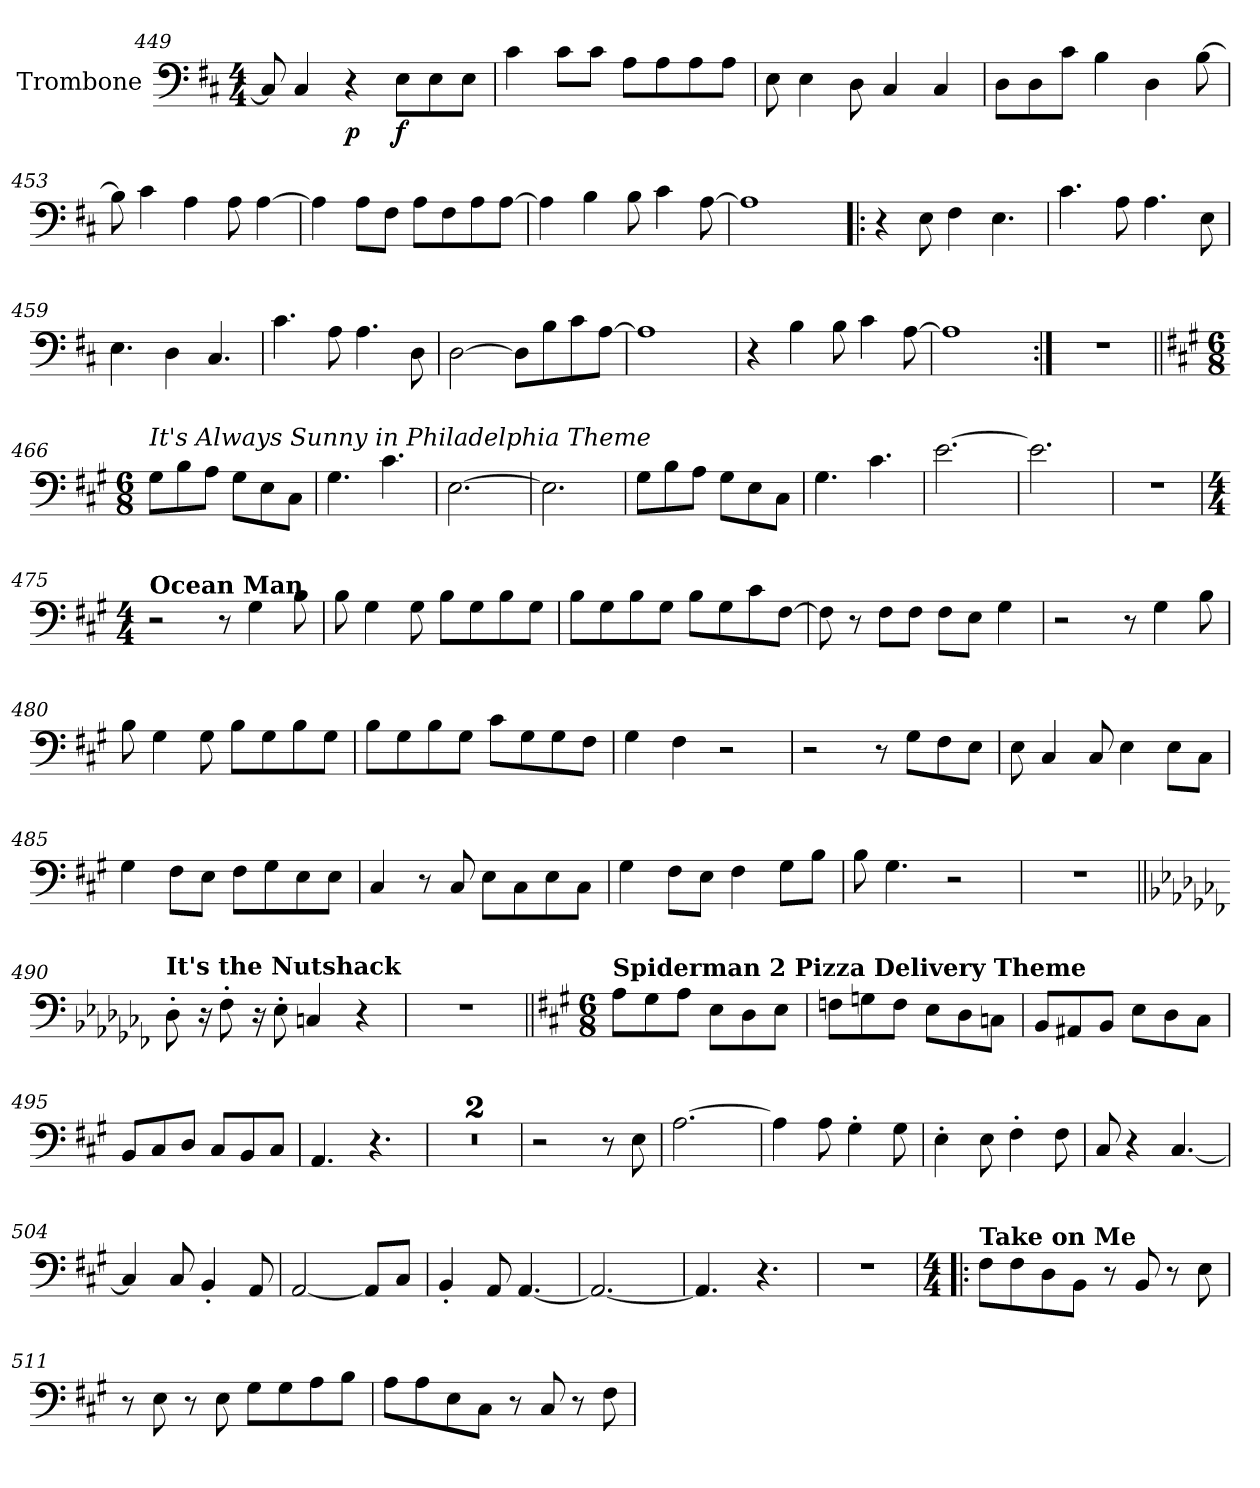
**kern	**dynam
*part1	*part1
*staff1	*staff1
*I"Trombone	*
*I'Tbn.	*
*clefF4	*
*k[f#c#]	*
*M4/4	*
=449	=449
8C#/]	.
4C#/	.
!	!LO:DY:b
4r	p
!	!LO:DY:b
8E\L	f
8E\	.
8E\J	.
!!LO:LB:g=z
=450	=450
4c#\	.
8c#\L	.
8c#\J	.
8A\L	.
8A\	.
8A\	.
8A\J	.
=451	=451
8E\	.
4E\	.
8D\	.
4C#/	.
4C#/	.
=452	=452
8D\L	.
8D\	.
8c#\J	.
4B\	.
4D\	.
[8B\	.
=453	=453
8B\]	.
4c#\	.
4A\	.
8A\	.
[4A\	.
!!LO:LB:g=z
=454	=454
4A\]	.
8A\L	.
8F#\J	.
8A\L	.
8F#\	.
8A\	.
[8A\J	.
=455	=455
4A\]	.
4B\	.
8B\	.
4c#\	.
[8A\	.
=456	=456
1A]	.
=457!|:	=457!|:
4r	.
8E\	.
4F#\	.
4.E\	.
!!LO:LB:g=z
=458	=458
4.c#\	.
8A\	.
4.A\	.
8E\	.
=459	=459
4.E\	.
4D\	.
4.C#/	.
=460	=460
4.c#\	.
8A\	.
4.A\	.
8D\	.
=461	=461
[2D\	.
8D\L]	.
8B\	.
8c#\	.
[8A\J	.
!!LO:LB:g=z
=462	=462
1A]	.
=463	=463
4r	.
4B\	.
8B\	.
4c#\	.
[8A\	.
=464	=464
1A]	.
=465:|!	=465:|!
1r	.
!!LO:PB:g=z
=466||	=466||
*k[f#c#g#]	*
*M6/8	*
*MM95	*
!LO:TX:a:i:t=It's Always Sunny in Philadelphia Theme	!
8G#\L	.
8B\	.
8A\J	.
8G#\L	.
8E\	.
8C#\J	.
=467	=467
4.G#\	.
4.c#\	.
=468	=468
[2.E\	.
=469	=469
2.E\]	.
=470	=470
8G#\L	.
8B\	.
8A\J	.
8G#\L	.
8E\	.
8C#\J	.
=471	=471
4.G#\	.
4.c#\	.
=472	=472
[2.e\	.
=473	=473
2.e\]	.
=474	=474
2.r	.
!!LO:LB:g=z
=475	=475
*M4/4	*
*MM125	*
!LO:TX:a:B:t=Ocean Man	!
2r	.
8r	.
4G#\	.
8B\	.
=476	=476
8B\	.
4G#\	.
8G#\	.
8B\L	.
8G#\	.
8B\	.
8G#\J	.
=477	=477
8B\L	.
8G#\	.
8B\	.
8G#\J	.
8B\L	.
8G#\	.
8c#\	.
[8F#\J	.
=478	=478
8F#\]	.
8r	.
8F#\L	.
8F#\J	.
8F#\L	.
8E\J	.
4G#\	.
=479	=479
2r	.
8r	.
4G#\	.
8B\	.
!!LO:LB:g=z
=480	=480
8B\	.
4G#\	.
8G#\	.
8B\L	.
8G#\	.
8B\	.
8G#\J	.
=481	=481
8B\L	.
8G#\	.
8B\	.
8G#\J	.
8c#\L	.
8G#\	.
8G#\	.
8F#\J	.
=482	=482
4G#\	.
4F#\	.
2r	.
=483	=483
2r	.
8r	.
8G#\L	.
8F#\	.
8E\J	.
!!LO:LB:g=z
=484	=484
8E\	.
4C#/	.
8C#/	.
4E\	.
8E\L	.
8C#\J	.
=485	=485
4G#\	.
8F#\L	.
8E\J	.
8F#\L	.
8G#\	.
8E\	.
8E\J	.
=486	=486
4C#/	.
8r	.
8C#/	.
8E\L	.
8C#\	.
8E\	.
8C#\J	.
=487	=487
4G#\	.
8F#\L	.
8E\J	.
4F#\	.
8G#\L	.
8B\J	.
=488	=488
8B\	.
4.G#\	.
2r	.
=489	=489
1r	.
!!LO:LB:g=z
=490||	=490||
*k[b-e-a-d-g-c-f-]	*
*MM100	*
!LO:TX:a:B:t=It's the Nutshack	!
8D-'\	.
16r	.
8F-'\	.
16r	.
8E-'\	.
4Cn/	.
4r	.
=491	=491
1r	.
!!LO:LB:g=z
=492||	=492||
*k[f#c#g#]	*
*M6/8	*
*MM210	*
!LO:TX:a:B:t=Spiderman 2 Pizza Delivery Theme	!
8A\L	.
8G#\	.
8A\J	.
8E\L	.
8D\	.
8E\J	.
=493	=493
8Fn\L	.
8Gn\	.
8F\J	.
8E\L	.
8D\	.
8Cn\J	.
=494	=494
8BB/L	.
8AA#X/	.
8BB/J	.
8E\L	.
8D\	.
8C#\J	.
=495	=495
8BB/L	.
8C#/	.
8D/J	.
8C#/L	.
8BB/	.
8C#/J	.
=496	=496
4.AA/	.
4.r	.
=497	=497
2.r	.
=498	=498
2.r	.
=499	=499
2r	.
8r	.
8E\	.
!!LO:LB:g=z
=500	=500
[2.A\	.
=501	=501
4A\]	.
8A\	.
4G#'\	.
8G#\	.
=502	=502
4E'\	.
8E\	.
4F#'\	.
8F#\	.
=503	=503
8C#/	.
4r	.
[4.C#/	.
=504	=504
4C#/]	.
8C#/	.
4BB'/	.
8AA/	.
=505	=505
[2AA/	.
8AA/L]	.
8C#/J	.
=506	=506
4BB'/	.
8AA/	.
[4.AA/	.
=507	=507
2.AA/_	.
=508	=508
4.AA/]	.
4.r	.
=509	=509
2.r	.
!!LO:LB:g=z
=510!|:	=510!|:
*M4/4	*
*MM170	*
!LO:TX:a:B:t=Take on Me	!
8F#\L	.
8F#\	.
8D\	.
8BB\J	.
8r	.
8BB/	.
8r	.
8E\	.
=511	=511
8r	.
8E\	.
8r	.
8E\	.
8G#\L	.
8G#\	.
8A\	.
8B\J	.
=512	=512
8A\L	.
8A\	.
8E\	.
8C#\J	.
8r	.
8C#/	.
8r	.
8F#\	.
=	=
*-	*-
